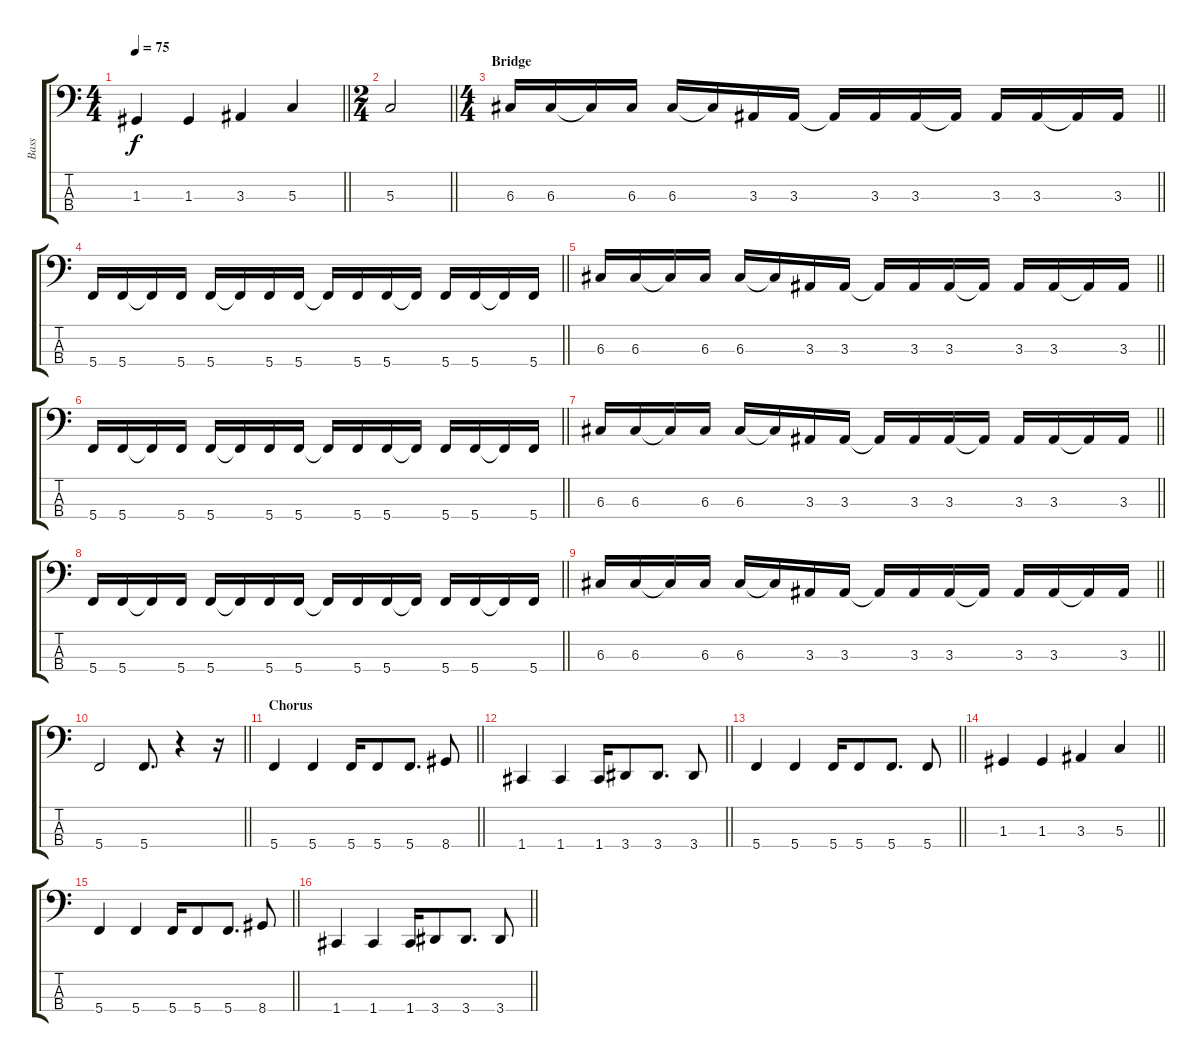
\track ("Bass" "Bass") {instrument electricbassfinger}
\staff {score tabs}
\tuning (F2 C2 G1 C1) {hide}
\ts (4 4)
\tempo 75
\clef f4
\barLineRight lightlight
\ks c
1.3.4{dy f} 1.3.4 3.3.4 5.3.4 |
\ts (2 4)
\barLineRight lightlight
5.3.2 |
\ts (4 4)
\section ("" "Bridge")
\barLineRight lightlight
6.3.16 6.3.16 6.3{t}.16 6.3.16 6.3.16 6.3{t}.16 3.3.16 3.3.16 3.3{t}.16 3.3.16 3.3.16 3.3{t}.16 3.3.16 3.3.16 3.3{t}.16 3.3.16 |
\barLineRight lightlight
5.4.16 5.4.16 5.4{t}.16 5.4.16 5.4.16 5.4{t}.16 5.4.16 5.4.16 5.4{t}.16 5.4.16 5.4.16 5.4{t}.16 5.4.16 5.4.16 5.4{t}.16 5.4.16 |
\barLineRight lightlight
6.3.16 6.3.16 6.3{t}.16 6.3.16 6.3.16 6.3{t}.16 3.3.16 3.3.16 3.3{t}.16 3.3.16 3.3.16 3.3{t}.16 3.3.16 3.3.16 3.3{t}.16 3.3.16 |
\barLineRight lightlight
5.4.16 5.4.16 5.4{t}.16 5.4.16 5.4.16 5.4{t}.16 5.4.16 5.4.16 5.4{t}.16 5.4.16 5.4.16 5.4{t}.16 5.4.16 5.4.16 5.4{t}.16 5.4.16 |
\barLineRight lightlight
6.3.16 6.3.16 6.3{t}.16 6.3.16 6.3.16 6.3{t}.16 3.3.16 3.3.16 3.3{t}.16 3.3.16 3.3.16 3.3{t}.16 3.3.16 3.3.16 3.3{t}.16 3.3.16 |
\barLineRight lightlight
5.4.16 5.4.16 5.4{t}.16 5.4.16 5.4.16 5.4{t}.16 5.4.16 5.4.16 5.4{t}.16 5.4.16 5.4.16 5.4{t}.16 5.4.16 5.4.16 5.4{t}.16 5.4.16 |
\barLineRight lightlight
6.3.16 6.3.16 6.3{t}.16 6.3.16 6.3.16 6.3{t}.16 3.3.16 3.3.16 3.3{t}.16 3.3.16 3.3.16 3.3{t}.16 3.3.16 3.3.16 3.3{t}.16 3.3.16 |
\barLineRight lightlight
5.4.2 5.4.8{d} r.4 r.16 |
\section ("" "Chorus")
\barLineRight lightlight
5.4.4 5.4.4 5.4.16 5.4.8 5.4.8{d} 8.4.8 |
\barLineRight lightlight
1.4.4 1.4.4 1.4.16 3.4.8 3.4.8{d} 3.4.8 |
\barLineRight lightlight
5.4.4 5.4.4 5.4.16 5.4.8 5.4.8{d} 5.4.8 |
\barLineRight lightlight
1.3.4 1.3.4 3.3.4 5.3.4 |
\barLineRight lightlight
5.4.4 5.4.4 5.4.16 5.4.8 5.4.8{d} 8.4.8 |
\barLineRight lightlight
1.4.4 1.4.4 1.4.16 3.4.8 3.4.8{d} 3.4.8
